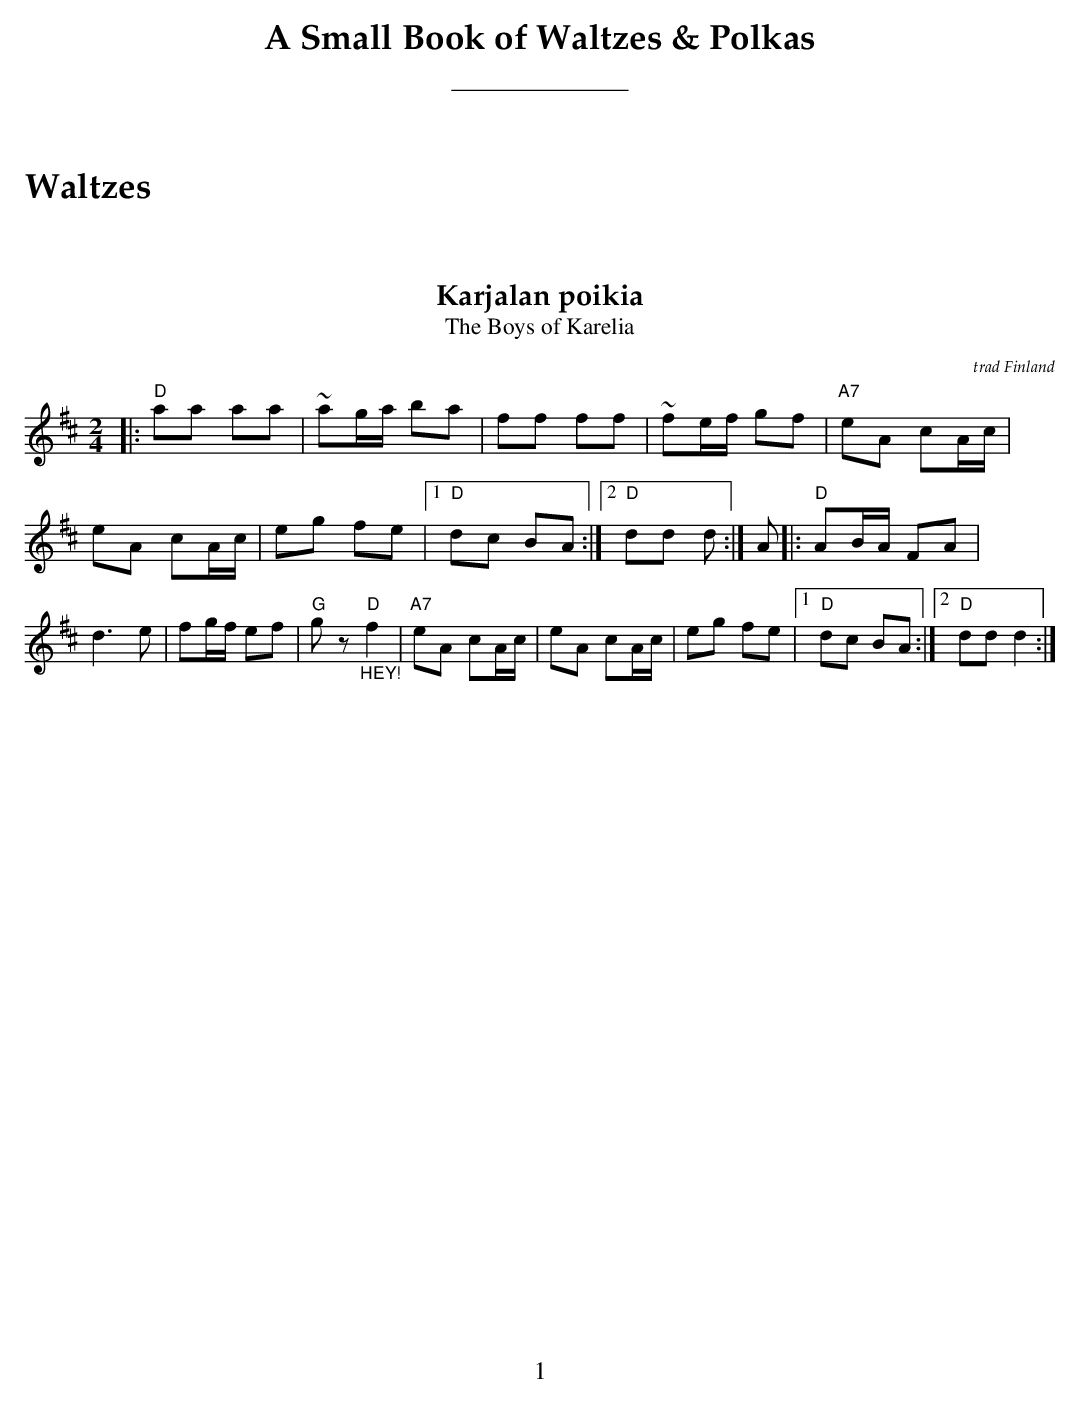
X:1
T: Karjalan poikia
T: The Boys of Karelia
O: trad Finland
M: 2/4
L: 1/16
K: D
 |: "D"a2a2 a2a2 | ~a2ga b2a2 | f2f2 f2f2 | ~f2ef g2f2 | "A7"e2A2 c2Ac | e2A2 c2Ac |
e2g2 f2e2 |1 "D"d2c2 B2A2 :|2 "D"d2d2 d2 :| A2 |: "D"A2BA F2A2 | d6 e2 | f2gf e2f2 |
"G"g2z2 "D""_HEY!"f4 | "A7"e2A2 c2Ac | e2A2 c2Ac | e2g2 f2e2 |1 "D"d2c2 B2A2 :|2 "D"d2d2 d4 :|
